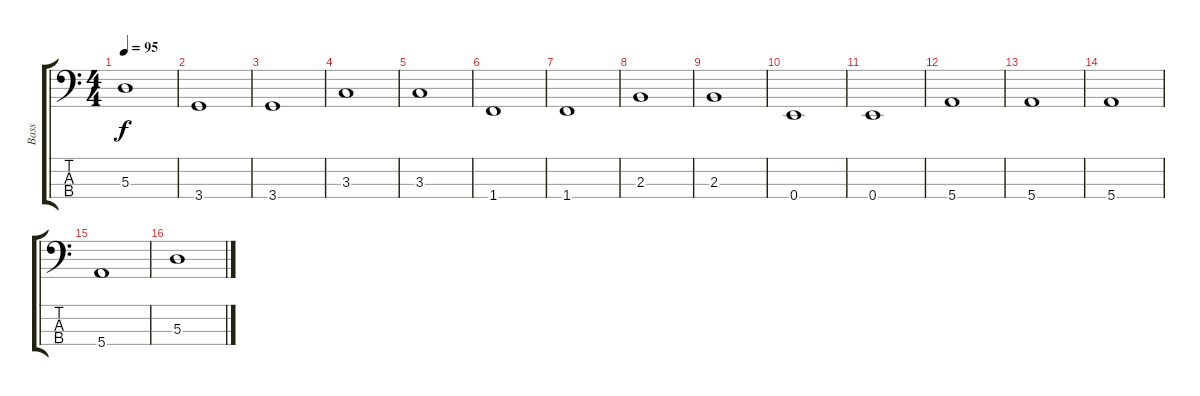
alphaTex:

\track ("Bass" "Bass") {instrument electricbasspick}
\staff {score tabs}
\tuning (G2 D2 A1 E1) {hide}
\ts (4 4)
\tempo 95
\clef f4
\ks c
5.3.1{dy f} |
3.4.1 |
3.4.1 |
3.3.1 |
3.3.1 |
1.4.1 |
1.4.1 |
2.3.1 |
2.3.1 |
0.4.1 |
0.4.1 |
5.4.1 |
5.4.1 |
5.4.1 |
5.4.1 |
5.3.1
